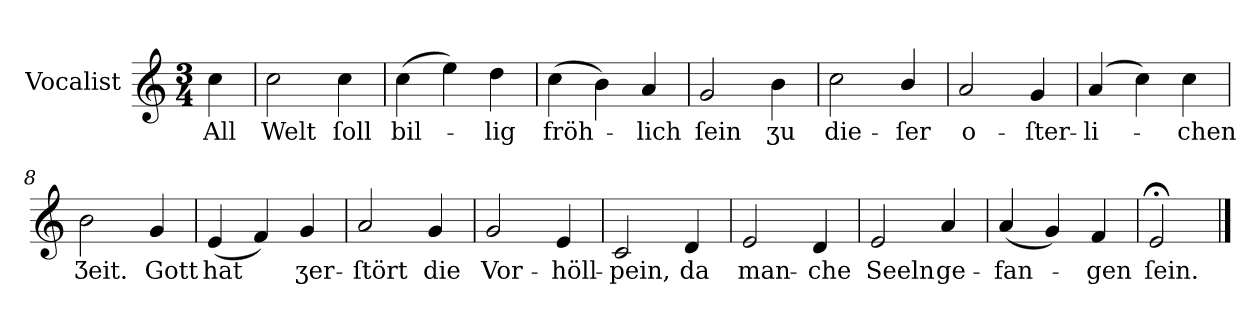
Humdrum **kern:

**kern	**text
*part1	*part1
*staff1	*staff1
*I"Vocalist	*
*k[]	*
*C:	*
*M3/4	*
=	=
4cc	All
=1	=1
2cc	Welt
4cc	ſoll
=2	=2
(4cc	bil-
4ee)	.
4dd	-lig
=3	=3
(4cc	fröh-
4b)	.
4a	-lich
=4	=4
2g	ſein
4b	ʒu
=5	=5
2cc	die-
4b/	-ſer
=6	=6
2a	o-
4g	-ſter-
=7	=7
(4a	-li-
4cc)	.
4cc	-chen
=8	=8
2b	Ʒeit.
4g	Gott
=9	=9
(4e	hat
4f)	.
4g	ʒer-
=10	=10
2a	-ſtört
4g	die
=11	=11
2g	Vor-
4e	-höll-
=12	=12
2c	-pein,
4d	da
=13	=13
2e	man-
4d	-che
=14	=14
2e	Seeln
4a	ge-
=15	=15
(4a	-fan-
4g)	.
4f	-gen
=16	=16
2e;<	ſein.
==	==
*-	*-
